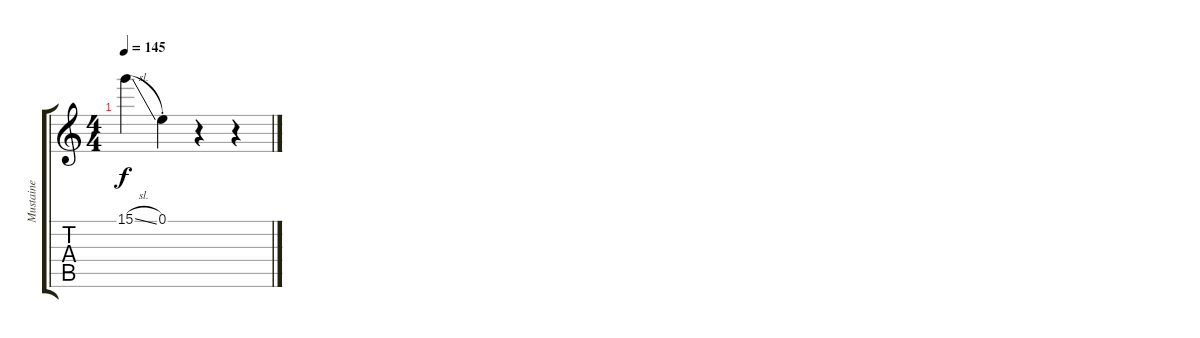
\track ("Mustaine" "Mustaine") {instrument distortionguitar bank 255}
\staff {score tabs}
\tuning (E4 B3 G3 D3 A2 E2) {hide}
\ts (4 4)
\tempo 145
\clef g2
\ks c
15.1{sl}.4{dy f} 0.1{st}.4 r.4 r.4
